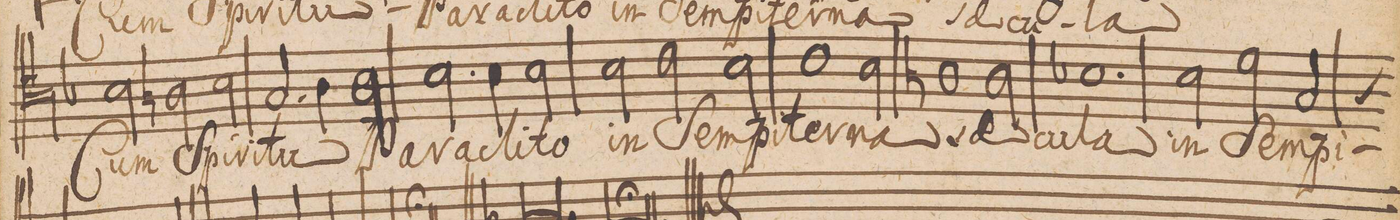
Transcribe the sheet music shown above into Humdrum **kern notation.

**kern	**text	**dynam
*I"Tenore	*	*
*clefC4	*	*
*k[b-e-]	*	*
*M3/2	*	*
2B-\	Cum	.
2An\	Spi-	.
2B-\	-ri-	.
=82	=82	=82
2.G/	-tu	.
4A\	.	.
2A\	Pa-	.
=83	=83	=83
2.B-\	-ra-	.
4B-\	-cli-	.
2B-\	-to	.
=84	=84	=84
2B-\	in	.
2c\	Sem-	.
2B-\	-pi-	.
=85	=85	=85
1c	-ter-	.
2B-\	-na	.
=86	=86	=86
1An	sae-	.
2A\	-cu-	.
=87	=87	=87
1.B-X	-la	.
=88	=88	=88
2B-\	in	.
2d\	Sem-	.
2G/	-pi-	.
*custos:G	*	*
=89	=89	=89
*-	*-	*-
